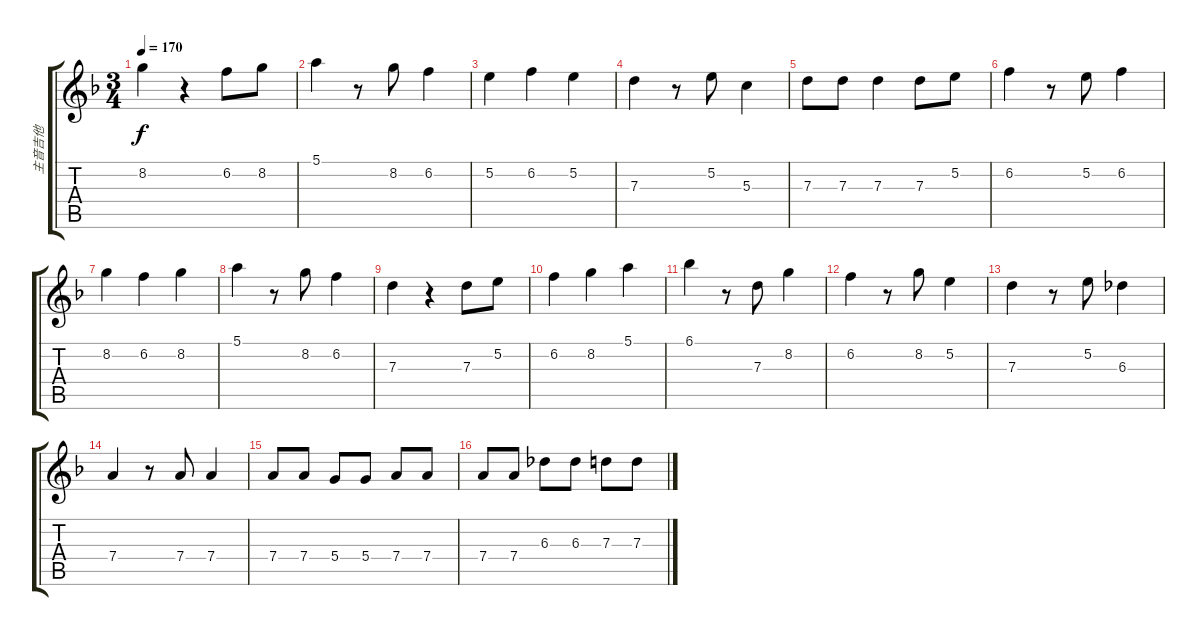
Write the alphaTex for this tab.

\track ("主音吉他" "主音吉他") {instrument electricguitarjazz}
\staff {score tabs}
\tuning (E4 B3 G3 D3 A2 E2) {hide}
\ts (3 4)
\tempo 170
\clef g2
\ks f
8.2.4{dy f} r.4 6.2.8 8.2.8 |
5.1.4 r.8 8.2.8 6.2.4 |
5.2.4 6.2.4 5.2.4 |
7.3.4 r.8 5.2.8 5.3.4 |
7.3.8 7.3.8 7.3.4 7.3.8 5.2.8 |
6.2.4 r.8 5.2.8 6.2.4 |
8.2.4 6.2.4 8.2.4 |
5.1.4 r.8 8.2.8 6.2.4 |
7.3.4 r.4 7.3.8 5.2.8 |
6.2.4 8.2.4 5.1.4 |
6.1.4 r.8 7.3.8 8.2.4 |
6.2.4 r.8 8.2.8 5.2.4 |
7.3.4 r.8 5.2.8 6.3.4 |
7.4.4 r.8 7.4.8 7.4.4 |
7.4.8 7.4.8 5.4.8 5.4.8 7.4.8 7.4.8 |
7.4.8 7.4.8 6.3.8 6.3.8 7.3.8 7.3.8
